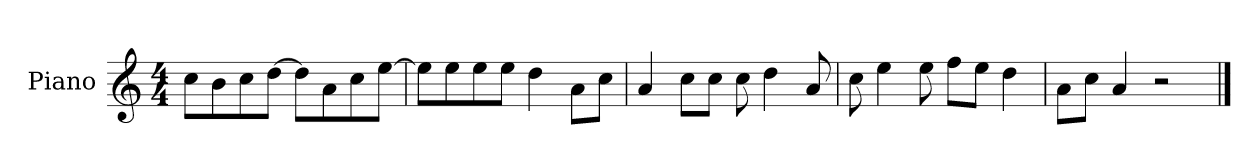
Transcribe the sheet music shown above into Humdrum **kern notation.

**kern
*part1
*staff1
*I"Piano
*I'P-no
*clefG2
*k[]
*M4/4
*MM90
=1
8cc\L
8b\
8cc\
[8dd\J
8dd\L]
8a\
8cc\
[8ee\J
=2
8ee\L]
8ee\
8ee\
8ee\J
4dd\
8a\L
8cc\J
=3
4a/
8cc\L
8cc\J
8cc\
4dd\
8a/
=4
8cc\
4ee\
8ee\
8ff\L
8ee\J
4dd\
=5
8a\L
8cc\J
4a/
2r
==
*-
